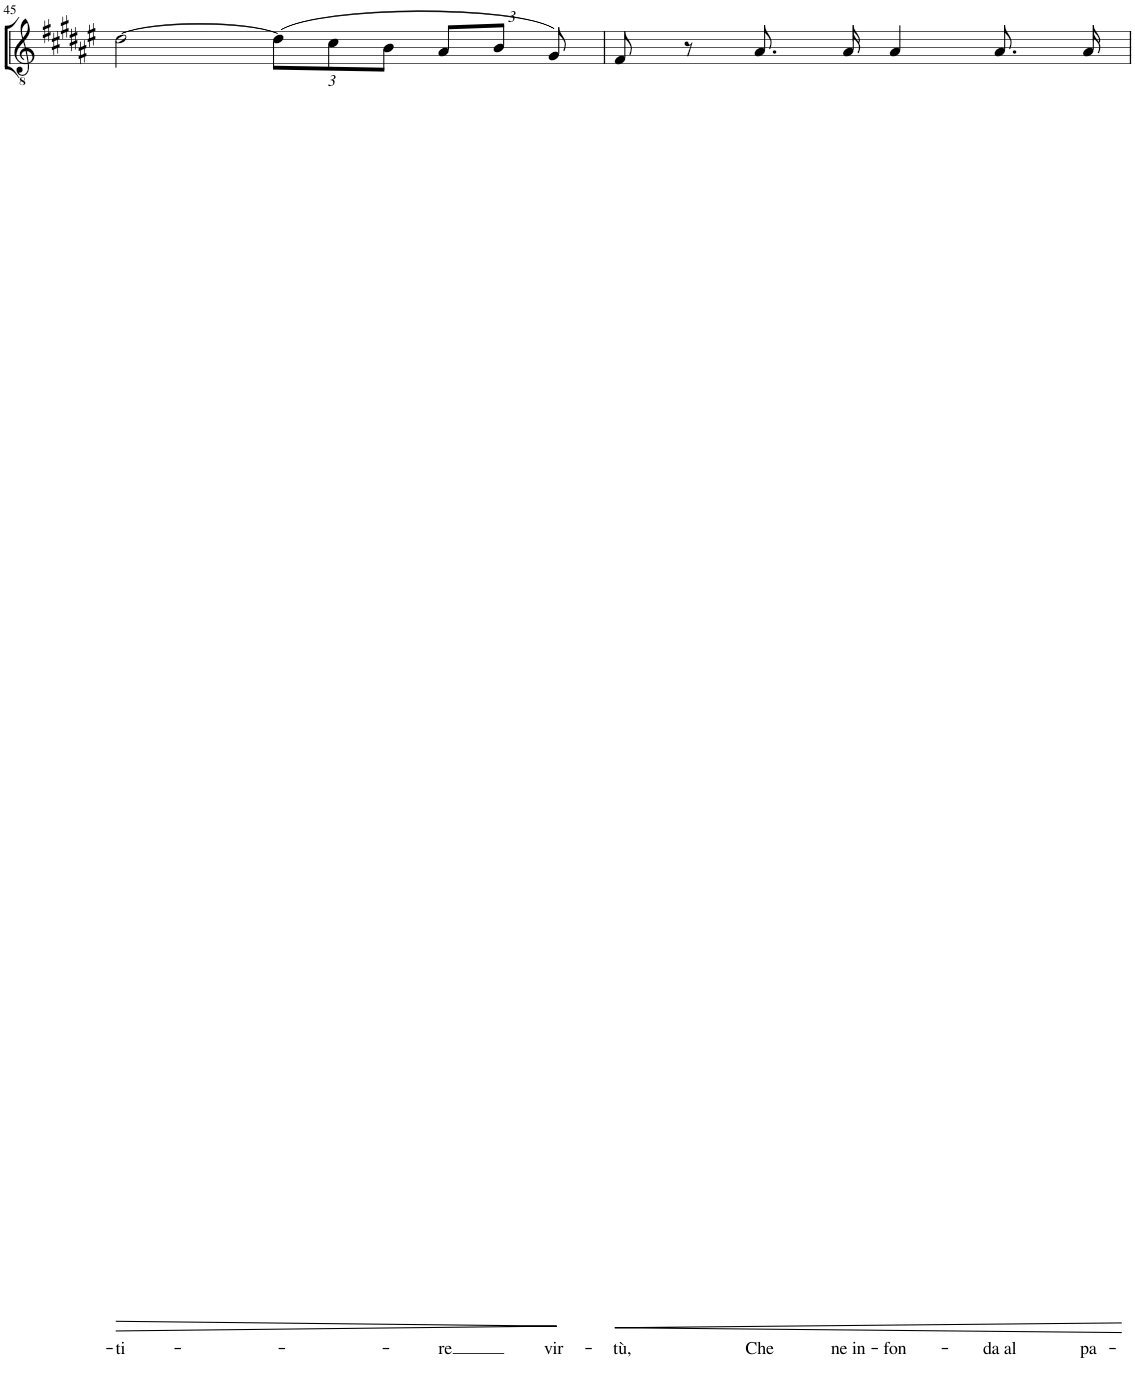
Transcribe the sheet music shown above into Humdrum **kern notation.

**kern	**text	**dynam
*part1	*part1	*part1
*staff1	*staff1	*staff1
*I"TI	*	*
!!LO:PB:g=z
*clefGv2	*	*
*k[f#c#g#d#a#e#]	*	*
*M4/4	*	*
*met(c)	*	*
=45	=45	=45
!	!LO:LY:b	!LO:HP:b
[2d#\	-ti-	>
*Xbrackettup	*	*
(12d#\L]	.	.
12c#\	.	.
12B\J	.	.
!	!LO:LY:b	!
12A#/L	-re	.
12B/J	.	.
!	!LO:LY:b	!
12G#/)	vir-	]
=46	=46	=46
!	!LO:LY:b	!LO:HP:b
8F#/	-tù,	<
8r	.	.
!	!LO:LY:b	!
8.A#/	Che	.
!	!LO:LY:b	!
16A#/	ne in-	.
!	!LO:LY:b	!
4A#/	-fon-	.
!	!LO:LY:b	!
8.A#/	-da al	.
!	!LO:LY:b	!
16A#/	pa-	.
.	.	[
=	=	=
*-	*-	*-
